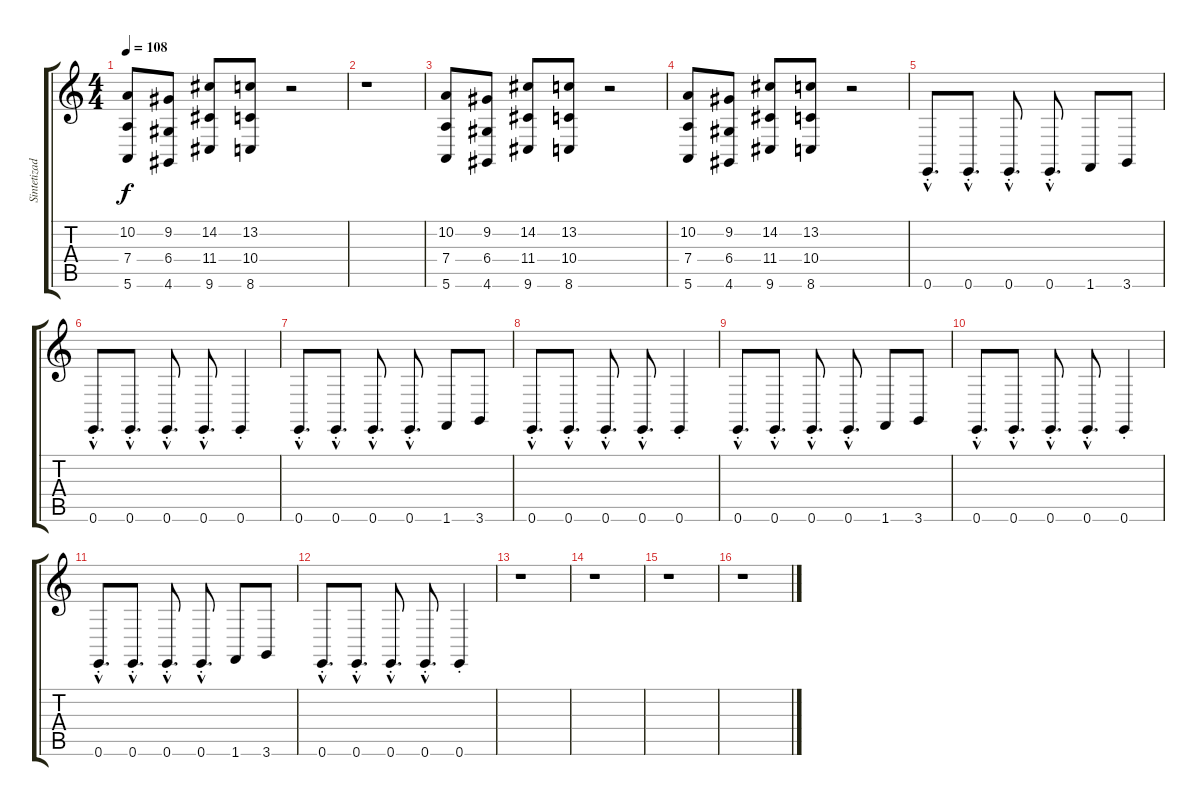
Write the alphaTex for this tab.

\track ("Sintetizador" "Sintetizad") {instrument pad3polysynth}
\staff {score tabs}
\tuning (E4 B3 G3 D3 A2 E2) {hide}
\ts (4 4)
\tempo 108
\clef g2
\ks c
(10.2 7.4 5.6).8{dy f} (9.2 6.4 4.6).8 (14.2 11.4 9.6).8 (13.2 10.4 8.6).8 r.2 |
r.1 |
(10.2 7.4 5.6).8 (9.2 6.4 4.6).8 (14.2 11.4 9.6).8 (13.2 10.4 8.6).8 r.2 |
(10.2 7.4 5.6).8 (9.2 6.4 4.6).8 (14.2 11.4 9.6).8 (13.2 10.4 8.6).8 r.2 |
0.6{hac st}.8{d instrument pad3polysynth} 0.6{hac st}.8{d} 0.6{hac st}.8{d} 0.6{hac st}.8{d} 1.6.8 3.6.8 |
0.6{hac st}.8{d} 0.6{hac st}.8{d} 0.6{hac st}.8{d} 0.6{hac st}.8{d} 0.6{st}.4 |
0.6{hac st}.8{d} 0.6{hac st}.8{d} 0.6{hac st}.8{d} 0.6{hac st}.8{d} 1.6.8 3.6.8 |
0.6{hac st}.8{d} 0.6{hac st}.8{d} 0.6{hac st}.8{d} 0.6{hac st}.8{d} 0.6{st}.4 |
0.6{hac st}.8{d} 0.6{hac st}.8{d} 0.6{hac st}.8{d} 0.6{hac st}.8{d} 1.6.8 3.6.8 |
0.6{hac st}.8{d} 0.6{hac st}.8{d} 0.6{hac st}.8{d} 0.6{hac st}.8{d} 0.6{st}.4 |
0.6{hac st}.8{d} 0.6{hac st}.8{d} 0.6{hac st}.8{d} 0.6{hac st}.8{d} 1.6.8 3.6.8 |
0.6{hac st}.8{d} 0.6{hac st}.8{d} 0.6{hac st}.8{d} 0.6{hac st}.8{d} 0.6{st}.4 |
r.1 |
r.1 |
r.1 |
r.1
